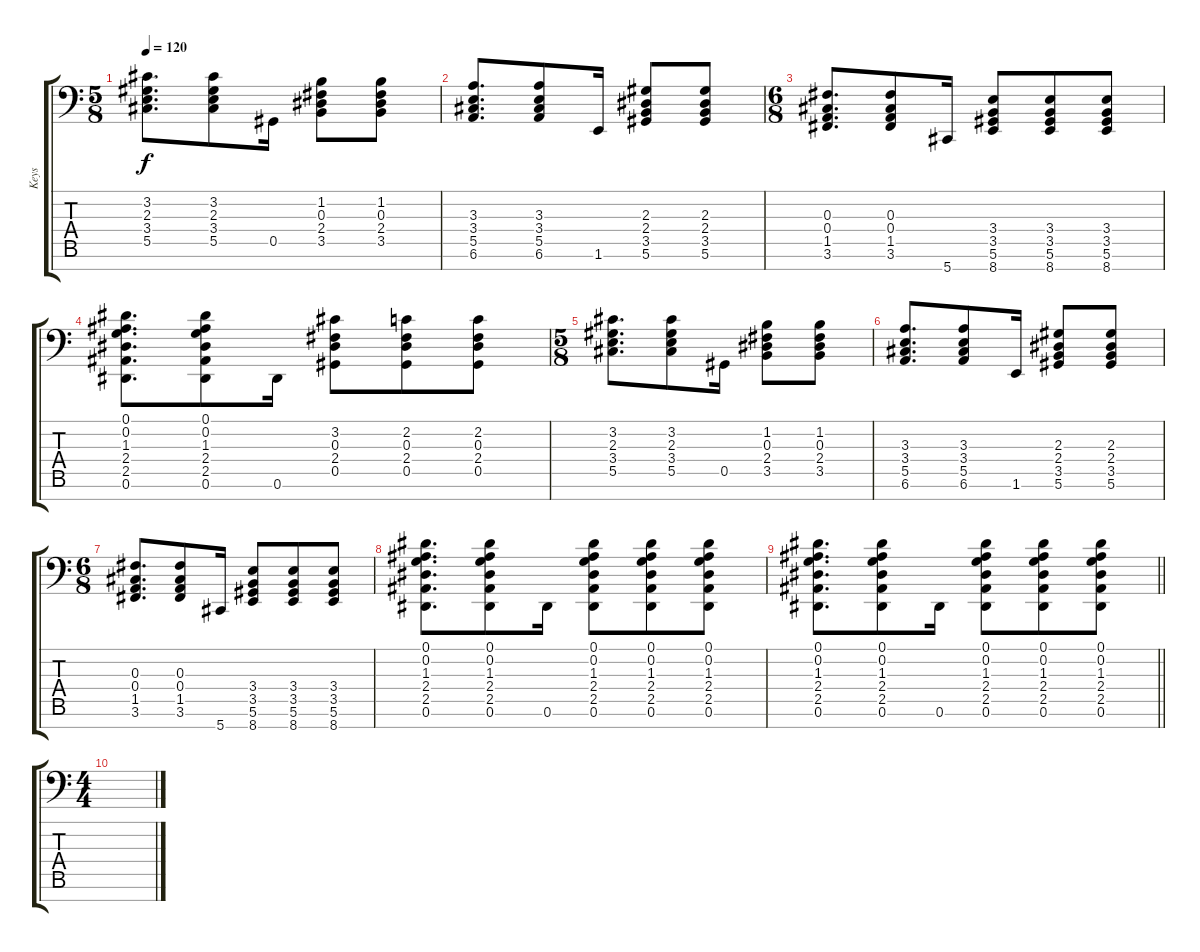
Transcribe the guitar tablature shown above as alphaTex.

\track ("Keys" "Keys") {instrument acousticgrandpiano}
\staff {score tabs}
\tuning (Eb4 Bb3 Gb3 Db3 Ab2 Eb2 Ab1) {hide}
\ts (5 8)
\tempo 120
\clef f4
\ks c
(3.2 2.3 3.4 5.5).8{d dy f volume 11} (3.2 2.3 3.4 5.5).8 0.5.16 (1.2 0.3 2.4 3.5).8 (1.2 0.3 2.4 3.5).8 |
(3.3 3.4 5.5 6.6).8{d} (3.3 3.4 5.5 6.6).8 1.6.16 (2.3 2.4 3.5 5.6).8 (2.3 2.4 3.5 5.6).8 |
\ts (6 8)
(0.3 0.4 1.5 3.6).8{d} (0.3 0.4 1.5 3.6).8 5.7.16 (3.4 3.5 5.6 8.7).8 (3.4 3.5 5.6 8.7).8 (3.4 3.5 5.6 8.7).8 |
(0.1 0.2 1.3 2.4 2.5 0.6).8{d} (0.1 0.2 1.3 2.4 2.5 0.6).8 0.6.16 (3.2 0.3 2.4 0.5).8 (2.2 0.3 2.4 0.5).8 (2.2 0.3 2.4 0.5).8 |
\ts (5 8)
(3.2 2.3 3.4 5.5).8{d} (3.2 2.3 3.4 5.5).8 0.5.16 (1.2 0.3 2.4 3.5).8 (1.2 0.3 2.4 3.5).8 |
(3.3 3.4 5.5 6.6).8{d} (3.3 3.4 5.5 6.6).8 1.6.16 (2.3 2.4 3.5 5.6).8 (2.3 2.4 3.5 5.6).8 |
\ts (6 8)
(0.3 0.4 1.5 3.6).8{d} (0.3 0.4 1.5 3.6).8 5.7.16 (3.4 3.5 5.6 8.7).8 (3.4 3.5 5.6 8.7).8 (3.4 3.5 5.6 8.7).8 |
(0.1 0.2 1.3 2.4 2.5 0.6).8{d} (0.1 0.2 1.3 2.4 2.5 0.6).8 0.6.16 (0.1 0.2 1.3 2.4 2.5 0.6).8 (0.1 0.2 1.3 2.4 2.5 0.6).8 (0.1 0.2 1.3 2.4 2.5 0.6).8 |
\barLineRight lightlight
(0.1 0.2 1.3 2.4 2.5 0.6).8{d} (0.1 0.2 1.3 2.4 2.5 0.6).8 0.6.16 (0.1 0.2 1.3 2.4 2.5 0.6).8 (0.1 0.2 1.3 2.4 2.5 0.6).8 (0.1 0.2 1.3 2.4 2.5 0.6).8 |
\ts (4 4)
